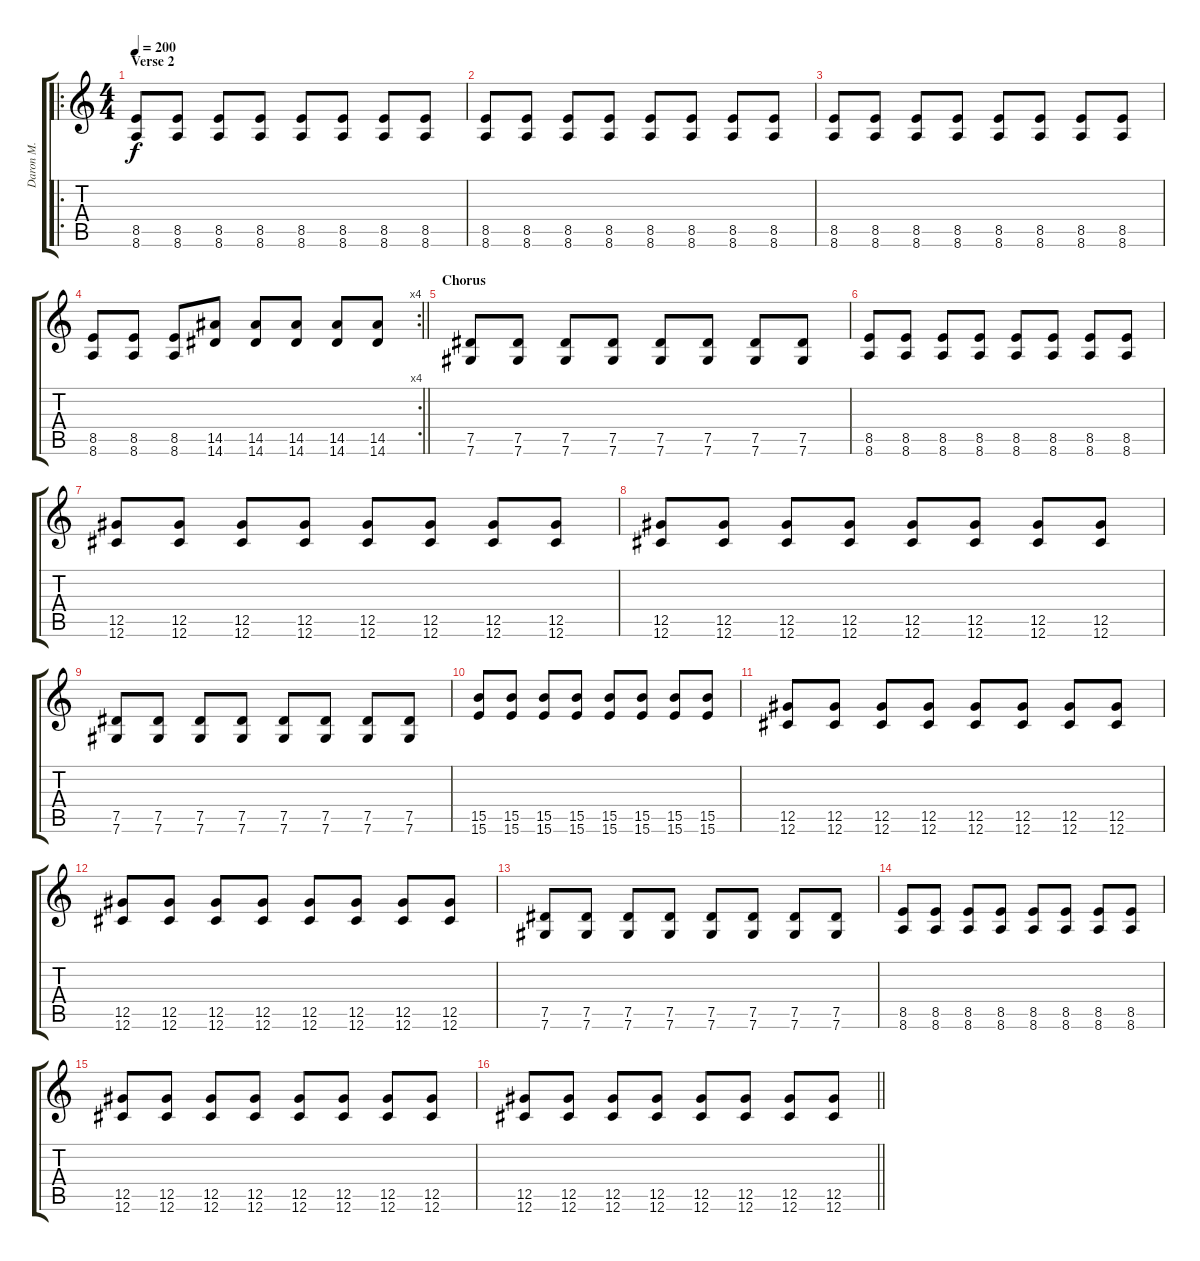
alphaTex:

\track ("Daron M." "Daron M.") {instrument distortionguitar}
\staff {score tabs}
\tuning (Eb4 Bb3 Gb3 Db3 Ab2 Db2) {hide}
\ro
\ts (4 4)
\section ("" "Verse 2")
\tempo 200
\clef g2
\ks c
(8.5 8.6).8{dy f} (8.5 8.6).8 (8.5 8.6).8 (8.5 8.6).8 (8.5 8.6).8 (8.5 8.6).8 (8.5 8.6).8 (8.5 8.6).8 |
(8.5 8.6).8 (8.5 8.6).8 (8.5 8.6).8 (8.5 8.6).8 (8.5 8.6).8 (8.5 8.6).8 (8.5 8.6).8 (8.5 8.6).8 |
(8.5 8.6).8 (8.5 8.6).8 (8.5 8.6).8 (8.5 8.6).8 (8.5 8.6).8 (8.5 8.6).8 (8.5 8.6).8 (8.5 8.6).8 |
\rc 4
\barLineRight lightlight
(8.5 8.6).8 (8.5 8.6).8 (8.5 8.6).8 (14.5 14.6).8 (14.5 14.6).8 (14.5 14.6).8 (14.5 14.6).8 (14.5 14.6).8 |
\section ("" "Chorus")
(7.5 7.6).8 (7.5 7.6).8 (7.5 7.6).8 (7.5 7.6).8 (7.5 7.6).8 (7.5 7.6).8 (7.5 7.6).8 (7.5 7.6).8 |
(8.5 8.6).8 (8.5 8.6).8 (8.5 8.6).8 (8.5 8.6).8 (8.5 8.6).8 (8.5 8.6).8 (8.5 8.6).8 (8.5 8.6).8 |
(12.5 12.6).8 (12.5 12.6).8 (12.5 12.6).8 (12.5 12.6).8 (12.5 12.6).8 (12.5 12.6).8 (12.5 12.6).8 (12.5 12.6).8 |
(12.5 12.6).8 (12.5 12.6).8 (12.5 12.6).8 (12.5 12.6).8 (12.5 12.6).8 (12.5 12.6).8 (12.5 12.6).8 (12.5 12.6).8 |
(7.5 7.6).8 (7.5 7.6).8 (7.5 7.6).8 (7.5 7.6).8 (7.5 7.6).8 (7.5 7.6).8 (7.5 7.6).8 (7.5 7.6).8 |
(15.5 15.6).8 (15.5 15.6).8 (15.5 15.6).8 (15.5 15.6).8 (15.5 15.6).8 (15.5 15.6).8 (15.5 15.6).8 (15.5 15.6).8 |
(12.5 12.6).8 (12.5 12.6).8 (12.5 12.6).8 (12.5 12.6).8 (12.5 12.6).8 (12.5 12.6).8 (12.5 12.6).8 (12.5 12.6).8 |
(12.5 12.6).8 (12.5 12.6).8 (12.5 12.6).8 (12.5 12.6).8 (12.5 12.6).8 (12.5 12.6).8 (12.5 12.6).8 (12.5 12.6).8 |
(7.5 7.6).8 (7.5 7.6).8 (7.5 7.6).8 (7.5 7.6).8 (7.5 7.6).8 (7.5 7.6).8 (7.5 7.6).8 (7.5 7.6).8 |
(8.5 8.6).8 (8.5 8.6).8 (8.5 8.6).8 (8.5 8.6).8 (8.5 8.6).8 (8.5 8.6).8 (8.5 8.6).8 (8.5 8.6).8 |
(12.5 12.6).8 (12.5 12.6).8 (12.5 12.6).8 (12.5 12.6).8 (12.5 12.6).8 (12.5 12.6).8 (12.5 12.6).8 (12.5 12.6).8 |
\barLineRight lightlight
(12.5 12.6).8 (12.5 12.6).8 (12.5 12.6).8 (12.5 12.6).8 (12.5 12.6).8 (12.5 12.6).8 (12.5 12.6).8 (12.5 12.6).8
